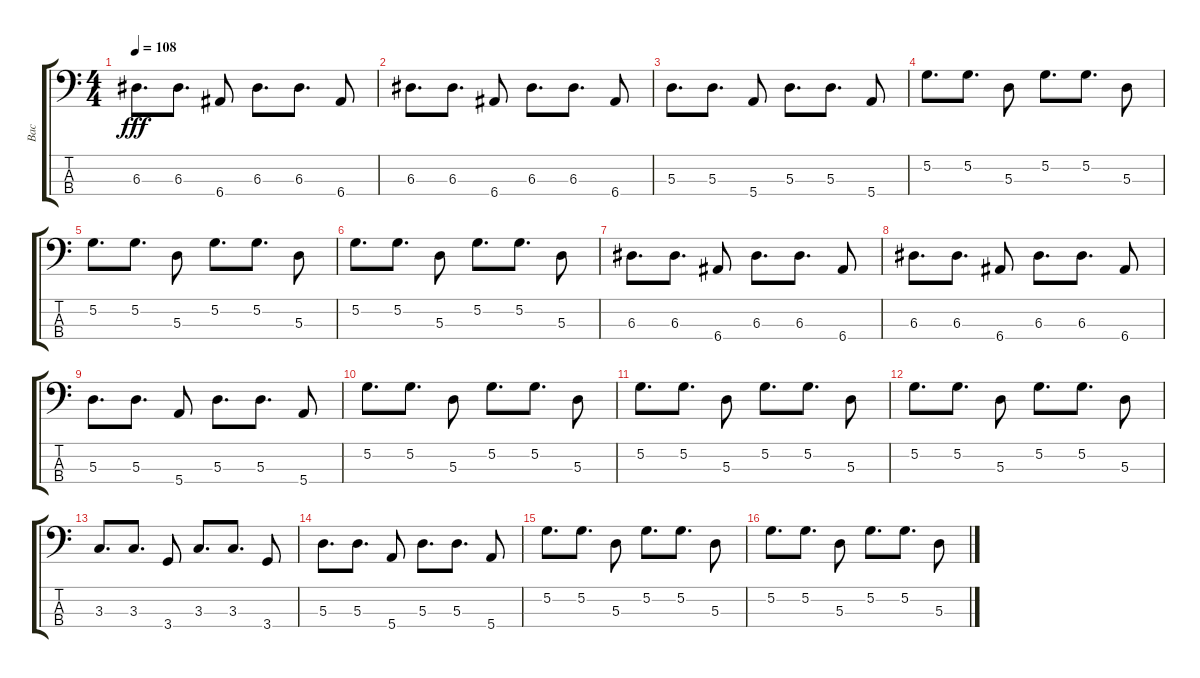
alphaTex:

\track ("Вас" "Вас") {instrument electricbassfinger}
\staff {score tabs}
\tuning (G2 D2 A1 E1) {hide}
\ts (4 4)
\tempo 108
\clef f4
\ks c
6.3.8{d dy fff} 6.3.8{d} 6.4.8 6.3.8{d} 6.3.8{d} 6.4.8 |
6.3.8{d} 6.3.8{d} 6.4.8 6.3.8{d} 6.3.8{d} 6.4.8 |
5.3.8{d} 5.3.8{d} 5.4.8 5.3.8{d} 5.3.8{d} 5.4.8 |
5.2.8{d} 5.2.8{d} 5.3.8 5.2.8{d} 5.2.8{d} 5.3.8 |
5.2.8{d} 5.2.8{d} 5.3.8 5.2.8{d} 5.2.8{d} 5.3.8 |
5.2.8{d} 5.2.8{d} 5.3.8 5.2.8{d} 5.2.8{d} 5.3.8 |
6.3.8{d} 6.3.8{d} 6.4.8 6.3.8{d} 6.3.8{d} 6.4.8 |
6.3.8{d} 6.3.8{d} 6.4.8 6.3.8{d} 6.3.8{d} 6.4.8 |
5.3.8{d} 5.3.8{d} 5.4.8 5.3.8{d} 5.3.8{d} 5.4.8 |
5.2.8{d} 5.2.8{d} 5.3.8 5.2.8{d} 5.2.8{d} 5.3.8 |
5.2.8{d} 5.2.8{d} 5.3.8 5.2.8{d} 5.2.8{d} 5.3.8 |
5.2.8{d} 5.2.8{d} 5.3.8 5.2.8{d} 5.2.8{d} 5.3.8 |
3.3.8{d} 3.3.8{d} 3.4.8 3.3.8{d} 3.3.8{d} 3.4.8 |
5.3.8{d} 5.3.8{d} 5.4.8 5.3.8{d} 5.3.8{d} 5.4.8 |
5.2.8{d} 5.2.8{d} 5.3.8 5.2.8{d} 5.2.8{d} 5.3.8 |
5.2.8{d} 5.2.8{d} 5.3.8 5.2.8{d} 5.2.8{d} 5.3.8
